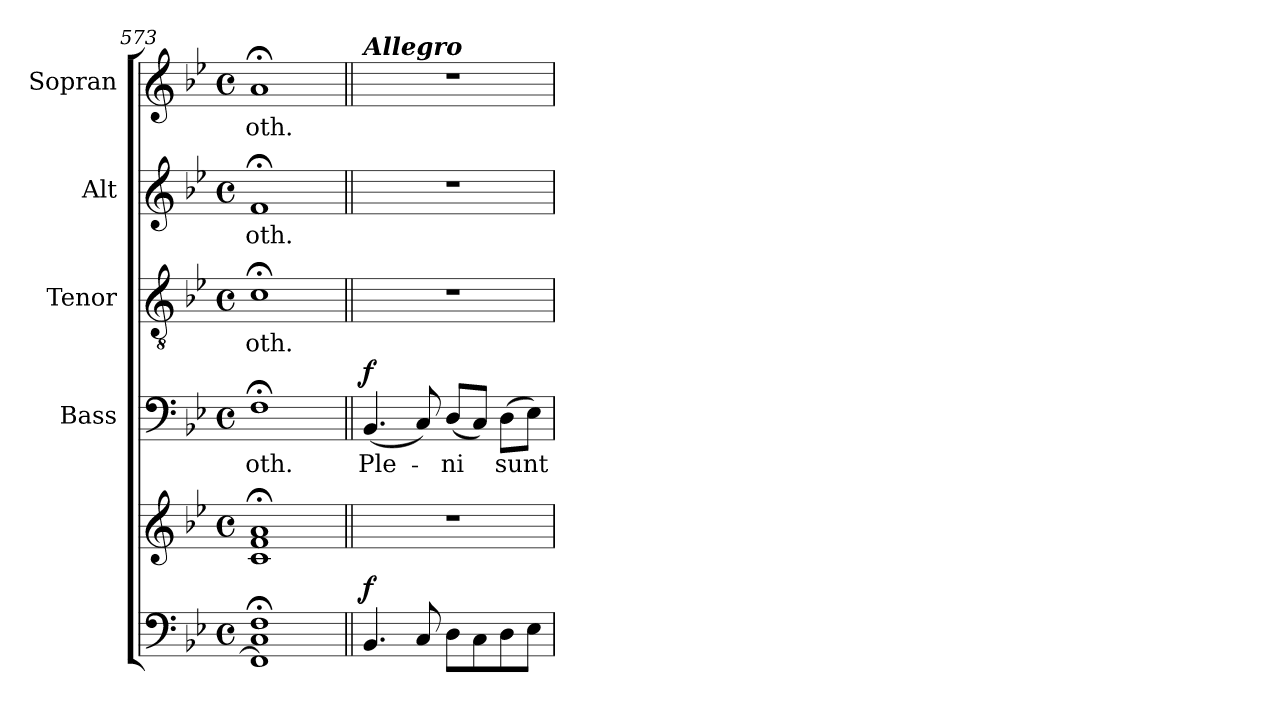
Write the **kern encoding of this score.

**kern	**kern	**dynam	**kern	**text	**dynam	**kern	**text	**kern	**text	**kern	**text
*part5	*part5	*part5	*part4	*part4	*part4	*part3	*part3	*part2	*part2	*part1	*part1
*staff6	*staff5	*staff5/6	*staff4	*staff4	*staff4	*staff3	*staff3	*staff2	*staff2	*staff1	*staff1
*	*	*	*I"Bass	*	*	*I"Tenor	*	*I"Alt	*	*I"Sopran	*
*	*	*	*I'B.	*	*	*I'T.	*	*I'A.	*	*I'S.	*
!!LO:PB:g=z
*clefF4	*clefG2	*	*clefF4	*	*	*clefGv2	*	*clefG2	*	*clefG2	*
*k[b-e-]	*k[b-e-]	*	*k[b-e-]	*	*	*k[b-e-]	*	*k[b-e-]	*	*k[b-e-]	*
*B-:	*B-:	*	*B-:	*	*	*B-:	*	*B-:	*	*B-:	*
*M4/4	*M4/4	*	*M4/4	*	*	*M4/4	*	*M4/4	*	*M4/4	*
*met(c)	*met(c)	*	*met(c)	*	*	*met(c)	*	*met(c)	*	*met(c)	*
=573	=573	=573	=573	=573	=573	=573	=573	=573	=573	=573	=573
*^	*	*	*	*	*	*	*	*	*	*	*
!	!	!	!	!	!LO:LY:b	!	!	!LO:LY:b	!	!LO:LY:b	!	!LO:LY:b
1C; 1F;	1FF]	1c;< 1f;< 1a;<	.	1F;<	-oth.	.	1c;<	-oth.	1f;<	-oth.	1a;<	-oth.
=574||	=574||	=574||	=574||	=574||	=574||	=574||	=574||	=574||	=574||	=574||	=574||	=574||
!	!	!	!	!	!	!	!	!	!	!	!LO:TX:a:Bi:t=Allegro	!
!	!	!	!LO:DY:a=2	!	!LO:LY:b	!LO:DY:a	!	!	!	!	!	!
*v	*v	*	*	*	*	*	*	*	*	*	*	*
4.BB-/	1r	f	(<4.BB-/	Ple-	f	1r	.	1r	.	1r	.
8C/	.	.	8C/)	.	.	.	.	.	.	.	.
!	!	!	!	!LO:LY:b	!	!	!	!	!	!	!
8D\L	.	.	(<8D/L	-ni	.	.	.	.	.	.	.
8C\	.	.	8C/J)	.	.	.	.	.	.	.	.
!	!	!	!	!LO:LY:b	!	!	!	!	!	!	!
8D\	.	.	(>8D\L	sunt	.	.	.	.	.	.	.
8E-\J	.	.	8E-\J)	.	.	.	.	.	.	.	.
=	=	=	=	=	=	=	=	=	=	=	=
*-	*-	*-	*-	*-	*-	*-	*-	*-	*-	*-	*-
